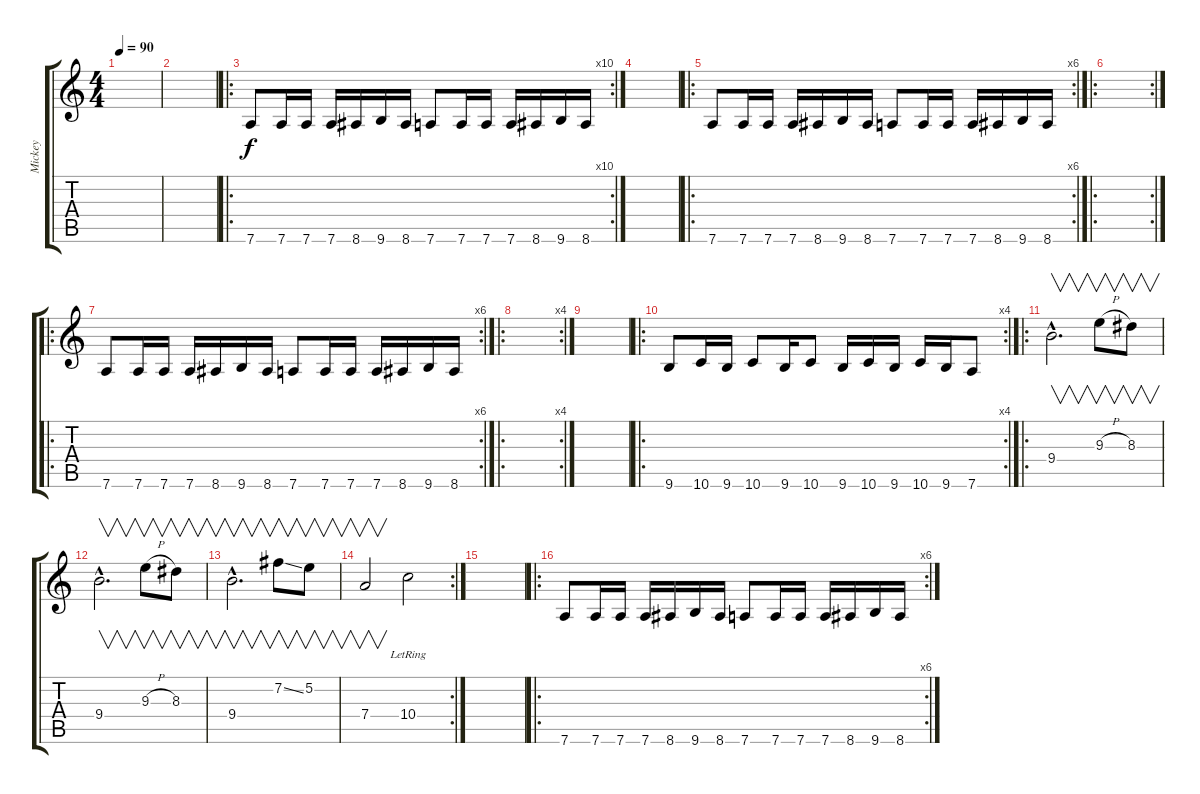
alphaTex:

\track ("Mickey" "Mickey") {instrument distortionguitar}
\staff {score tabs}
\tuning (E4 B3 G3 D3 A2 D2) {hide}
\ts (4 4)
\tempo 90
\clef g2
\ks c
|
|
\ro
\rc 10
7.6.8 7.6.16 7.6.16 7.6.16 8.6.16 9.6.16 8.6.16 7.6.8 7.6.16 7.6.16 7.6.16 8.6.16 9.6.16 8.6.16 |
|
\ro
\rc 6
7.6.8 7.6.16 7.6.16 7.6.16 8.6.16 9.6.16 8.6.16 7.6.8 7.6.16 7.6.16 7.6.16 8.6.16 9.6.16 8.6.16 |
\ro
\rc 2
|
\ro
\rc 6
7.6.8 7.6.16 7.6.16 7.6.16 8.6.16 9.6.16 8.6.16 7.6.8 7.6.16 7.6.16 7.6.16 8.6.16 9.6.16 8.6.16 |
\ro
\rc 4
|
|
\ro
\rc 4
9.6.8 10.6.16 9.6.16 10.6.8 9.6.16 10.6.8 9.6.16 10.6.16 9.6.16 10.6.16 9.6.16 7.6.8 |
\ro
9.4{hac}.2{v d} 9.3{h}.8{v} 8.3.8{v} |
9.4{hac}.2{v d} 9.3{h}.8{v} 8.3.8{v} |
9.4{hac}.2{v d} 7.2{ss}.8{v} 5.2.8{v} |
\rc 2
7.4.2{v} 10.4{lr}.2 |
|
\ro
\rc 6
7.6.8 7.6.16 7.6.16 7.6.16 8.6.16 9.6.16 8.6.16 7.6.8 7.6.16 7.6.16 7.6.16 8.6.16 9.6.16 8.6.16
